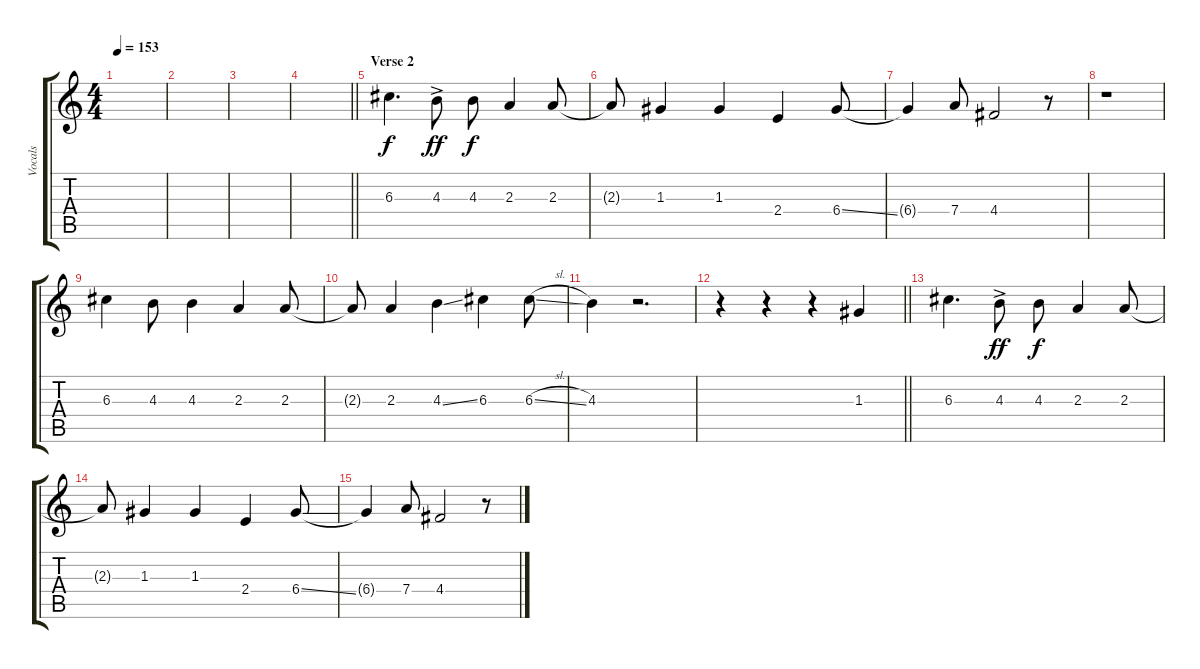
\track ("Vocals" "Vocals") {instrument electricguitarjazz}
\staff {score tabs}
\tuning (E4 B3 G3 D3 A2 E2) {hide}
\ts (4 4)
\tempo 153
\clef g2
\ks c
|
|
|
\barLineRight lightlight
|
\section ("" "Verse 2")
6.3.4{d} 4.3{ac}.8{dy ff} 4.3.8{dy f} 2.3.4 2.3.8 |
2.3{t}.8 1.3.4 1.3.4 2.4.4 6.4{ss}.8 |
6.4{t}.4 7.4.8 4.4.2 r.8 |
r.1 |
6.3.4 4.3.8 4.3.4 2.3.4 2.3.8 |
2.3{t}.8 2.3.4 4.3{ss}.4 6.3.4 6.3{sl}.8 |
4.3.4 r.2{d} |
\barLineRight lightlight
r.4 r.4 r.4 1.3.4 |
6.3.4{d} 4.3{ac}.8{dy ff} 4.3.8{dy f} 2.3.4 2.3.8 |
2.3{t}.8 1.3.4 1.3.4 2.4.4 6.4{ss}.8 |
6.4{t}.4 7.4.8 4.4.2 r.8
